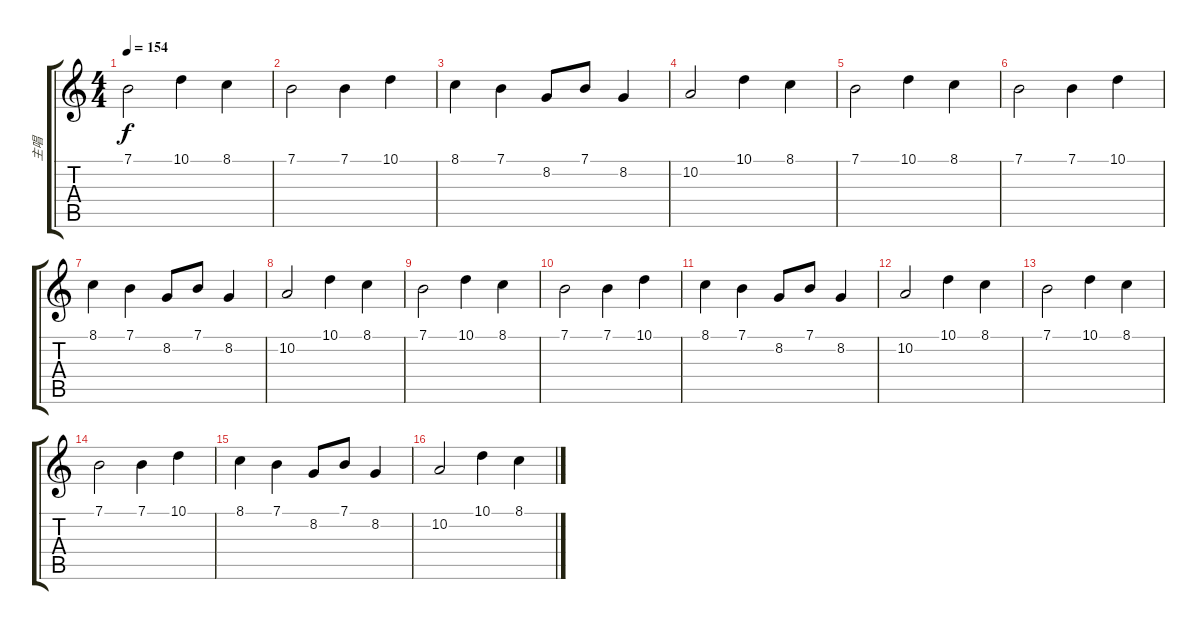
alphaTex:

\track ("主唱" "主唱") {instrument violin}
\staff {score tabs}
\tuning (E4 B3 G3 D3 A2 E2) {hide}
\ts (4 4)
\tempo 154
\clef g2
\ks c
7.1.2{dy f} 10.1.4 8.1.4 |
7.1.2 7.1.4 10.1.4 |
8.1.4 7.1.4 8.2.8 7.1.8 8.2.4 |
10.2.2 10.1.4 8.1.4 |
7.1.2 10.1.4 8.1.4 |
7.1.2 7.1.4 10.1.4 |
8.1.4 7.1.4 8.2.8 7.1.8 8.2.4 |
10.2.2 10.1.4 8.1.4 |
7.1.2 10.1.4 8.1.4 |
7.1.2 7.1.4 10.1.4 |
8.1.4 7.1.4 8.2.8 7.1.8 8.2.4 |
10.2.2 10.1.4 8.1.4 |
7.1.2 10.1.4 8.1.4 |
7.1.2 7.1.4 10.1.4 |
8.1.4 7.1.4 8.2.8 7.1.8 8.2.4 |
10.2.2 10.1.4 8.1.4
